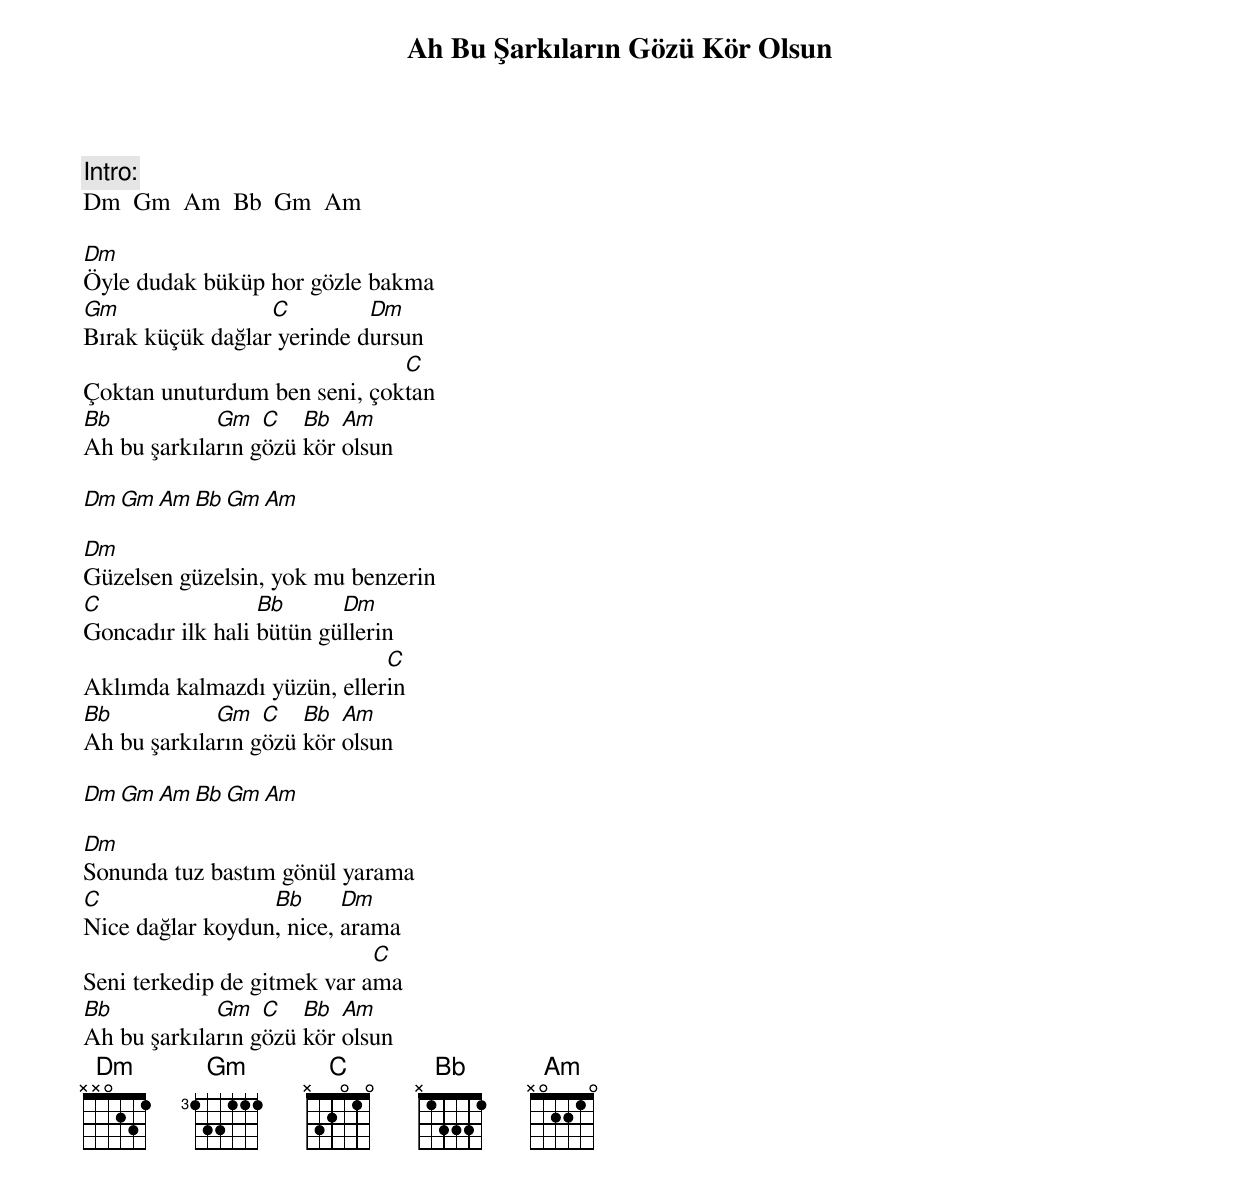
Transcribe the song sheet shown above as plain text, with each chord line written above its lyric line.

{title: Ah Bu Şarkıların Gözü Kör Olsun}
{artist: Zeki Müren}

Intro:
Dm  Gm  Am  Bb  Gm  Am

Dm
Öyle dudak büküp hor gözle bakma
Gm                C         Dm
Bırak küçük dağlar yerinde dursun
                              C
Çoktan unuturdum ben seni, çoktan
Bb           Gm   C   Bb  Am
Ah bu şarkıların gözü kör olsun

Dm  Gm  Am  Bb  Gm  Am

Dm
Güzelsen güzelsin, yok mu benzerin
C                 Bb      Dm
Goncadır ilk hali bütün güllerin
                             C
Aklımda kalmazdı yüzün, ellerin
Bb           Gm   C   Bb  Am
Ah bu şarkıların gözü kör olsun

Dm  Gm  Am  Bb  Gm  Am

Dm
Sonunda tuz bastım gönül yarama
C                 Bb      Dm
Nice dağlar koydun, nice, arama
                             C
Seni terkedip de gitmek var ama
Bb           Gm   C   Bb  Am
Ah bu şarkıların gözü kör olsun
